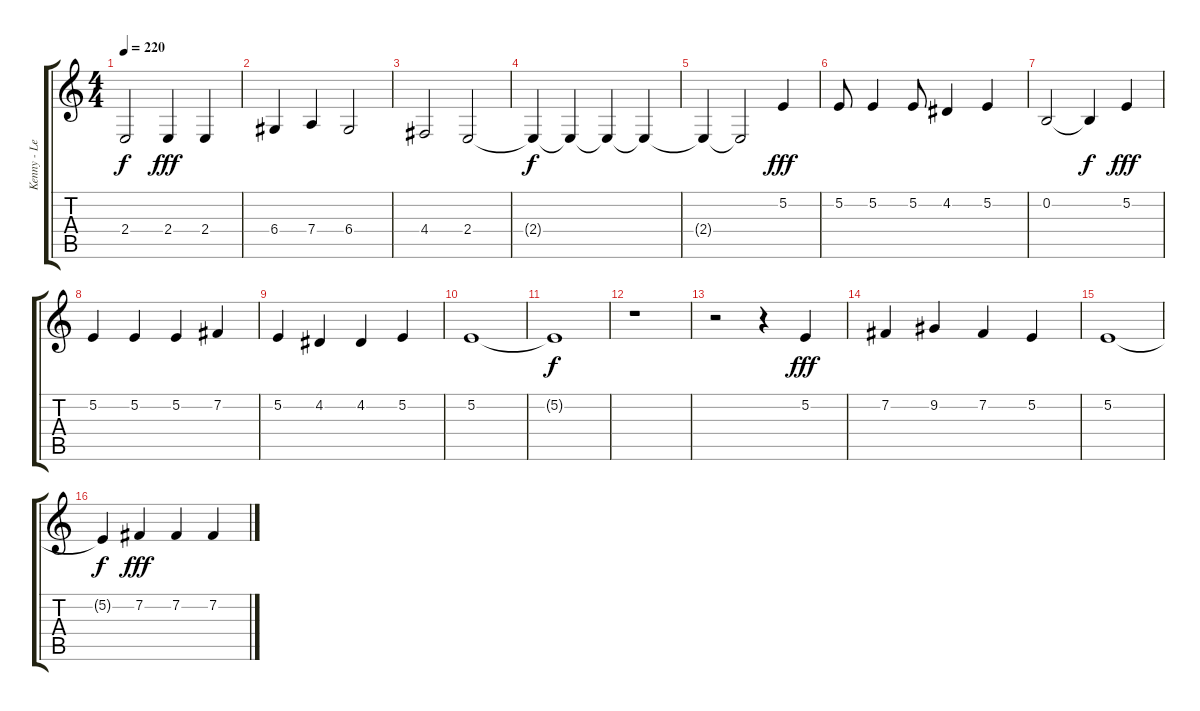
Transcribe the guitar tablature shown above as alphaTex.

\track ("Kenny - Lead Vocals" "Kenny - Le") {instrument altosax}
\staff {score tabs}
\tuning (E4 B3 G3 D3 A2 E2) {hide}
\ts (4 4)
\tempo 220
\clef g2
\ks c
2.4{t}.2{dy f} 2.4.4{dy fff} 2.4.4 |
6.4.4 7.4.4 6.4.2 |
4.4.2 2.4.2 |
2.4{t}.4{dy f} 2.4{t}.4 2.4{t}.4 2.4{t}.4 |
2.4{t}.4 2.4{t}.2 5.2.4{dy fff} |
5.2.8 5.2.4 5.2.8 4.2.4 5.2.4 |
0.2.2 0.2{t}.4{dy f} 5.2.4{dy fff} |
5.2.4 5.2.4 5.2.4 7.2.4 |
5.2.4 4.2.4 4.2.4 5.2.4 |
5.2.1 |
5.2{t}.1{dy f} |
r.1 |
r.2 r.4 5.2.4{dy fff} |
7.2.4 9.2.4 7.2.4 5.2.4 |
5.2.1 |
5.2{t}.4{dy f} 7.2.4{dy fff} 7.2.4 7.2.4
